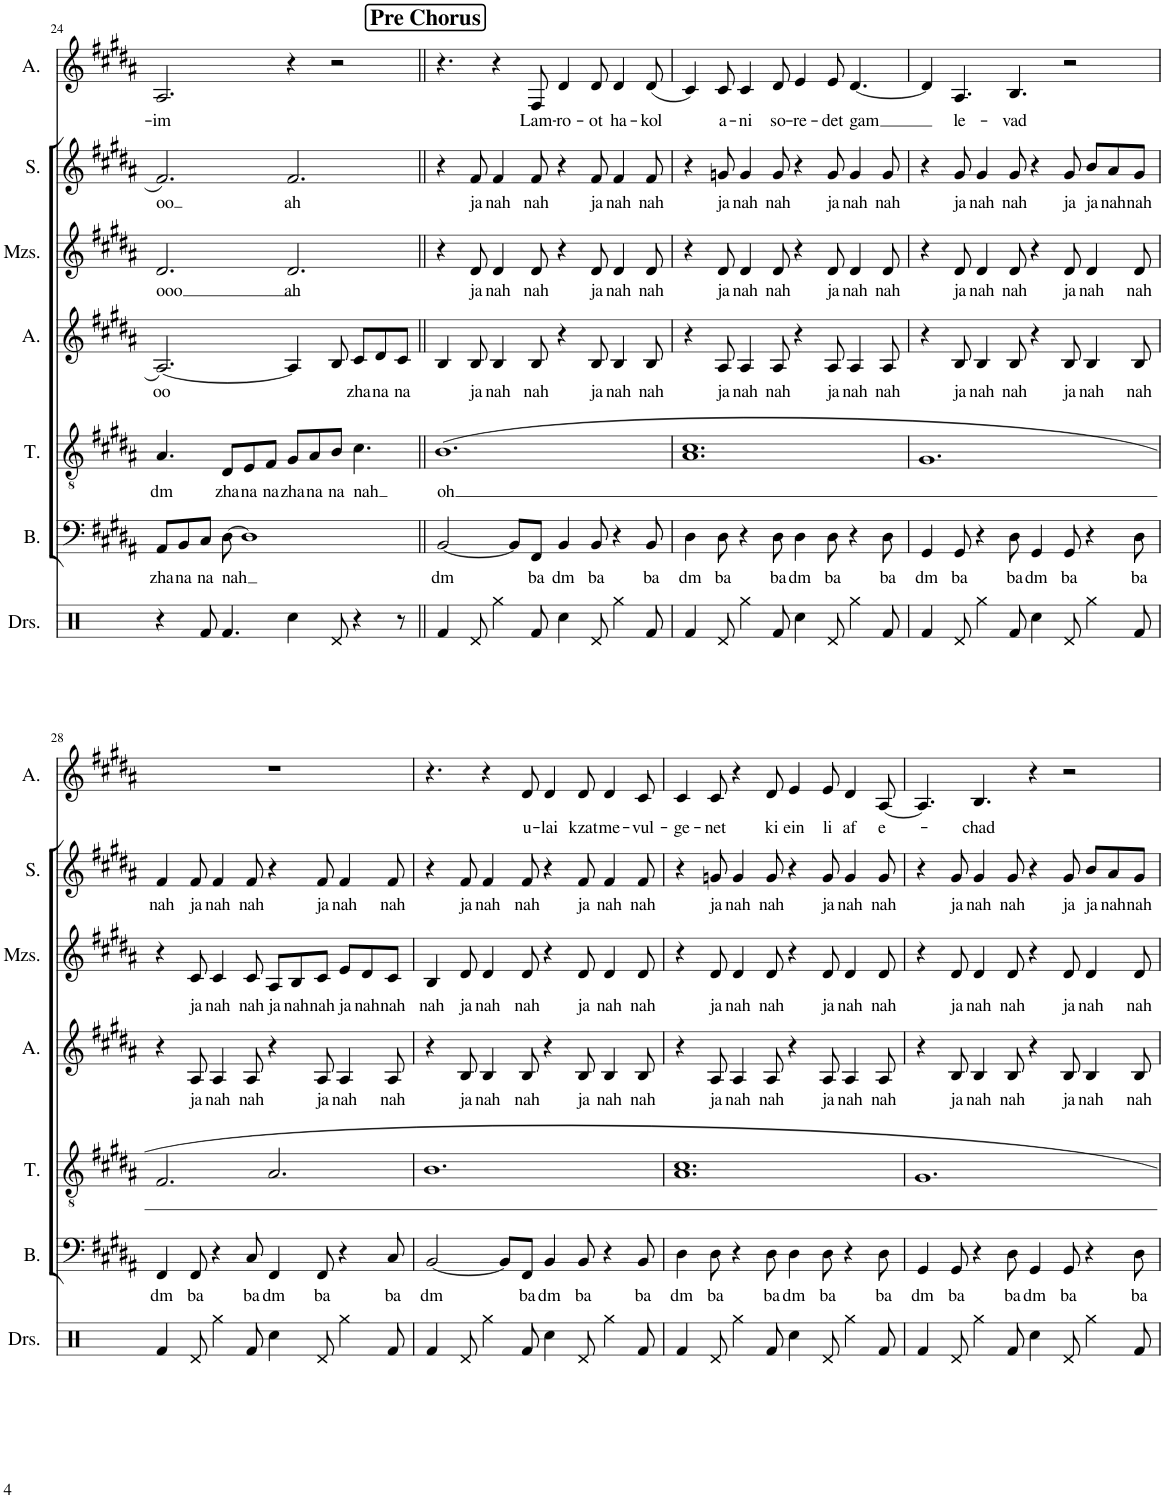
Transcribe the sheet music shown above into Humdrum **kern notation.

**kern	**kern	**text	**kern	**text	**kern	**text	**kern	**text	**kern	**text	**kern	**text
*part7	*part6	*part6	*part5	*part5	*part4	*part4	*part3	*part3	*part2	*part2	*part1	*part1
*staff7	*staff6	*staff6	*staff5	*staff5	*staff4	*staff4	*staff3	*staff3	*staff2	*staff2	*staff1	*staff1
*I"Drumset	*I"Bass	*	*I"Tenor	*	*I"Alto	*	*I"Mezzo-soprano	*	*I"Soprano	*	*I"Alto	*
*I'Drs.	*I'B.	*	*I'T.	*	*I'A.	*	*I'Mzs.	*	*I'S.	*	*I'A.	*
!!LO:PB:g=z
*clefX	*clefF4	*	*clefGv2	*	*clefG2	*	*clefG2	*	*clefG2	*	*clefG2	*
*k[]	*k[f#c#g#d#a#]	*	*k[f#c#g#d#a#]	*	*k[f#c#g#d#a#]	*	*k[f#c#g#d#a#]	*	*k[f#c#g#d#a#]	*	*k[f#c#g#d#a#]	*
*M12/8	*M12/8	*	*M12/8	*	*M12/8	*	*M12/8	*	*M12/8	*	*M12/8	*
=24	=24	=24	=24	=24	=24	=24	=24	=24	=24	=24	=24	=24
!	!	!LO:LY:b	!	!LO:LY:b	!	!LO:LY:b	!	!LO:LY:b	!	!LO:LY:b	!	!LO:LY:b
4r	8AA#/L	zha	4.A#/	dm	[2.A#/	oo	2.d#/	ooo	2.f#/	-oo	2.A#/	-im
!	!	!LO:LY:b	!	!	!	!	!	!	!	!	!	!
.	8BB/	na	.	.	.	.	.	.	.	.	.	.
!	!	!LO:LY:b	!	!	!	!	!	!	!	!	!	!
8Rf/	8C#/J	na	.	.	.	.	.	.	.	.	.	.
!	!	!LO:LY:b	!	!LO:LY:b	!	!	!	!	!	!	!	!
4.Rf/	[8D#\	nah	8D#/L	zha	.	.	.	.	.	.	.	.
!	!	!	!	!LO:LY:b	!	!	!	!	!	!	!	!
.	1D#]	.	8E/	na	.	.	.	.	.	.	.	.
!	!	!	!	!LO:LY:b	!	!	!	!	!	!	!	!
.	.	.	8F#/J	na	.	.	.	.	.	.	.	.
!	!	!	!	!LO:LY:b	!	!	!	!LO:LY:b	!	!LO:LY:b	!	!
4Rcc\	.	.	8G#/L	zha	4A#/]	.	2.d#/	ah	2.f#/	ah	4r	.
!	!	!	!	!LO:LY:b	!	!	!	!	!	!	!	!
.	.	.	8A#/	na	.	.	.	.	.	.	.	.
!	!	!	!	!LO:LY:b	!	!	!	!	!	!	!	!
8Rd/	.	.	8B/J	na	8B/	.	.	.	.	.	2r	.
!	!	!	!	!LO:LY:b	!	!LO:LY:b	!	!	!	!	!	!
4r	.	.	4.c#\	nah	8c#/L	zha	.	.	.	.	.	.
!	!	!	!	!	!	!LO:LY:b	!	!	!	!	!	!
.	.	.	.	.	8d#/	na	.	.	.	.	.	.
!	!	!	!	!	!	!LO:LY:b	!	!	!	!	!	!
8r	.	.	.	.	8c#/J	na	.	.	.	.	.	.
!!LO:REH:place=s1:a:B:cj:fs=14:t=Pre Chorus
=25||	=25||	=25||	=25||	=25||	=25||	=25||	=25||	=25||	=25||	=25||	=25||	=25||
!	!	!LO:LY:b	!	!LO:LY:b	!	!	!	!	!	!	!	!
4Rf/	[2BB/	dm	1.B	oh	4B/	.	4r	.	4r	.	4.r	.
!	!	!	!	!	!	!LO:LY:b	!	!LO:LY:b	!	!LO:LY:b	!	!
8Rd/	.	.	.	.	8B/	ja	8d#/	ja	8f#/	ja	.	.
!	!	!	!	!	!	!LO:LY:b	!	!LO:LY:b	!	!LO:LY:b	!	!
4Rgg\	.	.	.	.	4B/	nah	4d#/	nah	4f#/	nah	4r	.
.	8BB/L]	.	.	.	.	.	.	.	.	.	.	.
!	!	!LO:LY:b	!	!	!	!LO:LY:b	!	!LO:LY:b	!	!LO:LY:b	!	!LO:LY:b
8Rf/	8FF#/J	ba	.	.	8B/	nah	8d#/	nah	8f#/	nah	8F#/	Lam-
!	!	!LO:LY:b	!	!	!	!	!	!	!	!	!	!LO:LY:b
4Rcc\	4BB/	dm	.	.	4r	.	4r	.	4r	.	4d#/	-ro-
!	!	!LO:LY:b	!	!	!	!LO:LY:b	!	!LO:LY:b	!	!LO:LY:b	!	!LO:LY:b
8Rd/	8BB/	ba	.	.	8B/	ja	8d#/	ja	8f#/	ja	8d#/	-ot
!	!	!	!	!	!	!LO:LY:b	!	!LO:LY:b	!	!LO:LY:b	!	!LO:LY:b
4Rgg\	4r	.	.	.	4B/	nah	4d#/	nah	4f#/	nah	4d#/	ha-
!	!	!LO:LY:b	!	!	!	!LO:LY:b	!	!LO:LY:b	!	!LO:LY:b	!	!LO:LY:b
8Rf/	8BB/	ba	.	.	8B/	nah	8d#/	nah	8f#/	nah	(8d#/	-kol
=26	=26	=26	=26	=26	=26	=26	=26	=26	=26	=26	=26	=26
!	!	!LO:LY:b	!	!	!	!	!	!	!	!	!	!
4Rf/	4D#\	dm	1.A# 1.c#	.	4r	.	4r	.	4r	.	4c#/)	.
!	!	!LO:LY:b	!	!	!	!LO:LY:b	!	!LO:LY:b	!	!LO:LY:b	!	!LO:LY:b
8Rd/	8D#\	ba	.	.	8A#/	ja	8d#/	ja	8gn/	ja	8c#/	a-
!	!	!	!	!	!	!LO:LY:b	!	!LO:LY:b	!	!LO:LY:b	!	!LO:LY:b
4Rgg\	4r	.	.	.	4A#/	nah	4d#/	nah	4g/	nah	4c#/	-ni
!	!	!LO:LY:b	!	!	!	!LO:LY:b	!	!LO:LY:b	!	!LO:LY:b	!	!LO:LY:b
8Rf/	8D#\	ba	.	.	8A#/	nah	8d#/	nah	8g/	nah	8d#/	so-
!	!	!LO:LY:b	!	!	!	!	!	!	!	!	!	!LO:LY:b
4Rcc\	4D#\	dm	.	.	4r	.	4r	.	4r	.	4e/	-re-
!	!	!LO:LY:b	!	!	!	!LO:LY:b	!	!LO:LY:b	!	!LO:LY:b	!	!LO:LY:b
8Rd/	8D#\	ba	.	.	8A#/	ja	8d#/	ja	8g/	ja	8e/	-det
!	!	!	!	!	!	!LO:LY:b	!	!LO:LY:b	!	!LO:LY:b	!	!LO:LY:b
4Rgg\	4r	.	.	.	4A#/	nah	4d#/	nah	4g/	nah	[4.d#/	gam
!	!	!LO:LY:b	!	!	!	!LO:LY:b	!	!LO:LY:b	!	!LO:LY:b	!	!
8Rf/	8D#\	ba	.	.	8A#/	nah	8d#/	nah	8g/	nah	.	.
=27	=27	=27	=27	=27	=27	=27	=27	=27	=27	=27	=27	=27
!	!	!LO:LY:b	!	!	!	!	!	!	!	!	!	!
4Rf/	4GG#/	dm	1.G#	.	4r	.	4r	.	4r	.	4d#/]	.
!	!	!LO:LY:b	!	!	!	!LO:LY:b	!	!LO:LY:b	!	!LO:LY:b	!	!LO:LY:b
8Rd/	8GG#/	ba	.	.	8B/	ja	8d#/	ja	8g#/	ja	4.A#/	le-
!	!	!	!	!	!	!LO:LY:b	!	!LO:LY:b	!	!LO:LY:b	!	!
4Rgg\	4r	.	.	.	4B/	nah	4d#/	nah	4g#/	nah	.	.
!	!	!LO:LY:b	!	!	!	!LO:LY:b	!	!LO:LY:b	!	!LO:LY:b	!	!LO:LY:b
8Rf/	8D#\	ba	.	.	8B/	nah	8d#/	nah	8g#/	nah	4.B/	-vad
!	!	!LO:LY:b	!	!	!	!	!	!	!	!	!	!
4Rcc\	4GG#/	dm	.	.	4r	.	4r	.	4r	.	.	.
!	!	!LO:LY:b	!	!	!	!LO:LY:b	!	!LO:LY:b	!	!LO:LY:b	!	!
8Rd/	8GG#/	ba	.	.	8B/	ja	8d#/	ja	8g#/	ja	2r	.
!	!	!	!	!	!	!LO:LY:b	!	!LO:LY:b	!	!LO:LY:b	!	!
4Rgg\	4r	.	.	.	4B/	nah	4d#/	nah	8b/L	ja	.	.
!	!	!	!	!	!	!	!	!	!	!LO:LY:b	!	!
.	.	.	.	.	.	.	.	.	8a#/	nah	.	.
!	!	!LO:LY:b	!	!	!	!LO:LY:b	!	!LO:LY:b	!	!LO:LY:b	!	!
8Rf/	8D#\	ba	.	.	8B/	nah	8d#/	nah	8g#/J	nah	.	.
!!LO:LB:g=z
=28	=28	=28	=28	=28	=28	=28	=28	=28	=28	=28	=28	=28
!	!	!LO:LY:b	!	!	!	!	!	!	!	!LO:LY:b	!	!
4Rf/	4FF#/	dm	2.F#/	.	4r	.	4r	.	4f#/	nah	1.r	.
!	!	!LO:LY:b	!	!	!	!LO:LY:b	!	!LO:LY:b	!	!LO:LY:b	!	!
8Rd/	8FF#/	ba	.	.	8A#/	ja	8c#/	ja	8f#/	ja	.	.
!	!	!	!	!	!	!LO:LY:b	!	!LO:LY:b	!	!LO:LY:b	!	!
4Rgg\	4r	.	.	.	4A#/	nah	4c#/	nah	4f#/	nah	.	.
!	!	!LO:LY:b	!	!	!	!LO:LY:b	!	!LO:LY:b	!	!LO:LY:b	!	!
8Rf/	8C#/	ba	.	.	8A#/	nah	8c#/	nah	8f#/	nah	.	.
!	!	!LO:LY:b	!	!	!	!	!	!LO:LY:b	!	!	!	!
4Rcc\	4FF#/	dm	2.A#/	.	4r	.	8A#/L	ja	4r	.	.	.
!	!	!	!	!	!	!	!	!LO:LY:b	!	!	!	!
.	.	.	.	.	.	.	8B/	nah	.	.	.	.
!	!	!LO:LY:b	!	!	!	!LO:LY:b	!	!LO:LY:b	!	!LO:LY:b	!	!
8Rd/	8FF#/	ba	.	.	8A#/	ja	8c#/J	nah	8f#/	ja	.	.
!	!	!	!	!	!	!LO:LY:b	!	!LO:LY:b	!	!LO:LY:b	!	!
4Rgg\	4r	.	.	.	4A#/	nah	8e/L	ja	4f#/	nah	.	.
!	!	!	!	!	!	!	!	!LO:LY:b	!	!	!	!
.	.	.	.	.	.	.	8d#/	nah	.	.	.	.
!	!	!LO:LY:b	!	!	!	!LO:LY:b	!	!LO:LY:b	!	!LO:LY:b	!	!
8Rf/	8C#/	ba	.	.	8A#/	nah	8c#/J	nah	8f#/	nah	.	.
=29	=29	=29	=29	=29	=29	=29	=29	=29	=29	=29	=29	=29
!	!	!LO:LY:b	!	!	!	!	!	!LO:LY:b	!	!	!	!
4Rf/	[2BB/	dm	1.B	.	4r	.	4B/	nah	4r	.	4.r	.
!	!	!	!	!	!	!LO:LY:b	!	!LO:LY:b	!	!LO:LY:b	!	!
8Rd/	.	.	.	.	8B/	ja	8d#/	ja	8f#/	ja	.	.
!	!	!	!	!	!	!LO:LY:b	!	!LO:LY:b	!	!LO:LY:b	!	!
4Rgg\	.	.	.	.	4B/	nah	4d#/	nah	4f#/	nah	4r	.
.	8BB/L]	.	.	.	.	.	.	.	.	.	.	.
!	!	!LO:LY:b	!	!	!	!LO:LY:b	!	!LO:LY:b	!	!LO:LY:b	!	!LO:LY:b
8Rf/	8FF#/J	ba	.	.	8B/	nah	8d#/	nah	8f#/	nah	8d#/	u-
!	!	!LO:LY:b	!	!	!	!	!	!	!	!	!	!LO:LY:b
4Rcc\	4BB/	dm	.	.	4r	.	4r	.	4r	.	4d#/	-lai
!	!	!LO:LY:b	!	!	!	!LO:LY:b	!	!LO:LY:b	!	!LO:LY:b	!	!LO:LY:b
8Rd/	8BB/	ba	.	.	8B/	ja	8d#/	ja	8f#/	ja	8d#/	kzat
!	!	!	!	!	!	!LO:LY:b	!	!LO:LY:b	!	!LO:LY:b	!	!LO:LY:b
4Rgg\	4r	.	.	.	4B/	nah	4d#/	nah	4f#/	nah	4d#/	me-
!	!	!LO:LY:b	!	!	!	!LO:LY:b	!	!LO:LY:b	!	!LO:LY:b	!	!LO:LY:b
8Rf/	8BB/	ba	.	.	8B/	nah	8d#/	nah	8f#/	nah	8c#/	-vul-
=30	=30	=30	=30	=30	=30	=30	=30	=30	=30	=30	=30	=30
!	!	!LO:LY:b	!	!	!	!	!	!	!	!	!	!LO:LY:b
4Rf/	4D#\	dm	1.A# 1.c#	.	4r	.	4r	.	4r	.	4c#/	-ge-
!	!	!LO:LY:b	!	!	!	!LO:LY:b	!	!LO:LY:b	!	!LO:LY:b	!	!LO:LY:b
8Rd/	8D#\	ba	.	.	8A#/	ja	8d#/	ja	8gn/	ja	8c#/	-net
!	!	!	!	!	!	!LO:LY:b	!	!LO:LY:b	!	!LO:LY:b	!	!
4Rgg\	4r	.	.	.	4A#/	nah	4d#/	nah	4g/	nah	4r	.
!	!	!LO:LY:b	!	!	!	!LO:LY:b	!	!LO:LY:b	!	!LO:LY:b	!	!LO:LY:b
8Rf/	8D#\	ba	.	.	8A#/	nah	8d#/	nah	8g/	nah	8d#/	ki
!	!	!LO:LY:b	!	!	!	!	!	!	!	!	!	!LO:LY:b
4Rcc\	4D#\	dm	.	.	4r	.	4r	.	4r	.	4e/	ein
!	!	!LO:LY:b	!	!	!	!LO:LY:b	!	!LO:LY:b	!	!LO:LY:b	!	!LO:LY:b
8Rd/	8D#\	ba	.	.	8A#/	ja	8d#/	ja	8g/	ja	8e/	li
!	!	!	!	!	!	!LO:LY:b	!	!LO:LY:b	!	!LO:LY:b	!	!LO:LY:b
4Rgg\	4r	.	.	.	4A#/	nah	4d#/	nah	4g/	nah	4d#/	af
!	!	!LO:LY:b	!	!	!	!LO:LY:b	!	!LO:LY:b	!	!LO:LY:b	!	!LO:LY:b
8Rf/	8D#\	ba	.	.	8A#/	nah	8d#/	nah	8g/	nah	[8A#/	e-
=31	=31	=31	=31	=31	=31	=31	=31	=31	=31	=31	=31	=31
!	!	!LO:LY:b	!	!	!	!	!	!	!	!	!	!
4Rf/	4GG#/	dm	1.G#	.	4r	.	4r	.	4r	.	4.A#/]	.
!	!	!LO:LY:b	!	!	!	!LO:LY:b	!	!LO:LY:b	!	!LO:LY:b	!	!
8Rd/	8GG#/	ba	.	.	8B/	ja	8d#/	ja	8g#/	ja	.	.
!	!	!	!	!	!	!LO:LY:b	!	!LO:LY:b	!	!LO:LY:b	!	!LO:LY:b
4Rgg\	4r	.	.	.	4B/	nah	4d#/	nah	4g#/	nah	4.B/	-chad
!	!	!LO:LY:b	!	!	!	!LO:LY:b	!	!LO:LY:b	!	!LO:LY:b	!	!
8Rf/	8D#\	ba	.	.	8B/	nah	8d#/	nah	8g#/	nah	.	.
!	!	!LO:LY:b	!	!	!	!	!	!	!	!	!	!
4Rcc\	4GG#/	dm	.	.	4r	.	4r	.	4r	.	4r	.
!	!	!LO:LY:b	!	!	!	!LO:LY:b	!	!LO:LY:b	!	!LO:LY:b	!	!
8Rd/	8GG#/	ba	.	.	8B/	ja	8d#/	ja	8g#/	ja	2r	.
!	!	!	!	!	!	!LO:LY:b	!	!LO:LY:b	!	!LO:LY:b	!	!
4Rgg\	4r	.	.	.	4B/	nah	4d#/	nah	8b/L	ja	.	.
!	!	!	!	!	!	!	!	!	!	!LO:LY:b	!	!
.	.	.	.	.	.	.	.	.	8a#/	nah	.	.
!	!	!LO:LY:b	!	!	!	!LO:LY:b	!	!LO:LY:b	!	!LO:LY:b	!	!
8Rf/	8D#\	ba	.	.	8B/	nah	8d#/	nah	8g#/J	nah	.	.
=	=	=	=	=	=	=	=	=	=	=	=	=
*-	*-	*-	*-	*-	*-	*-	*-	*-	*-	*-	*-	*-
